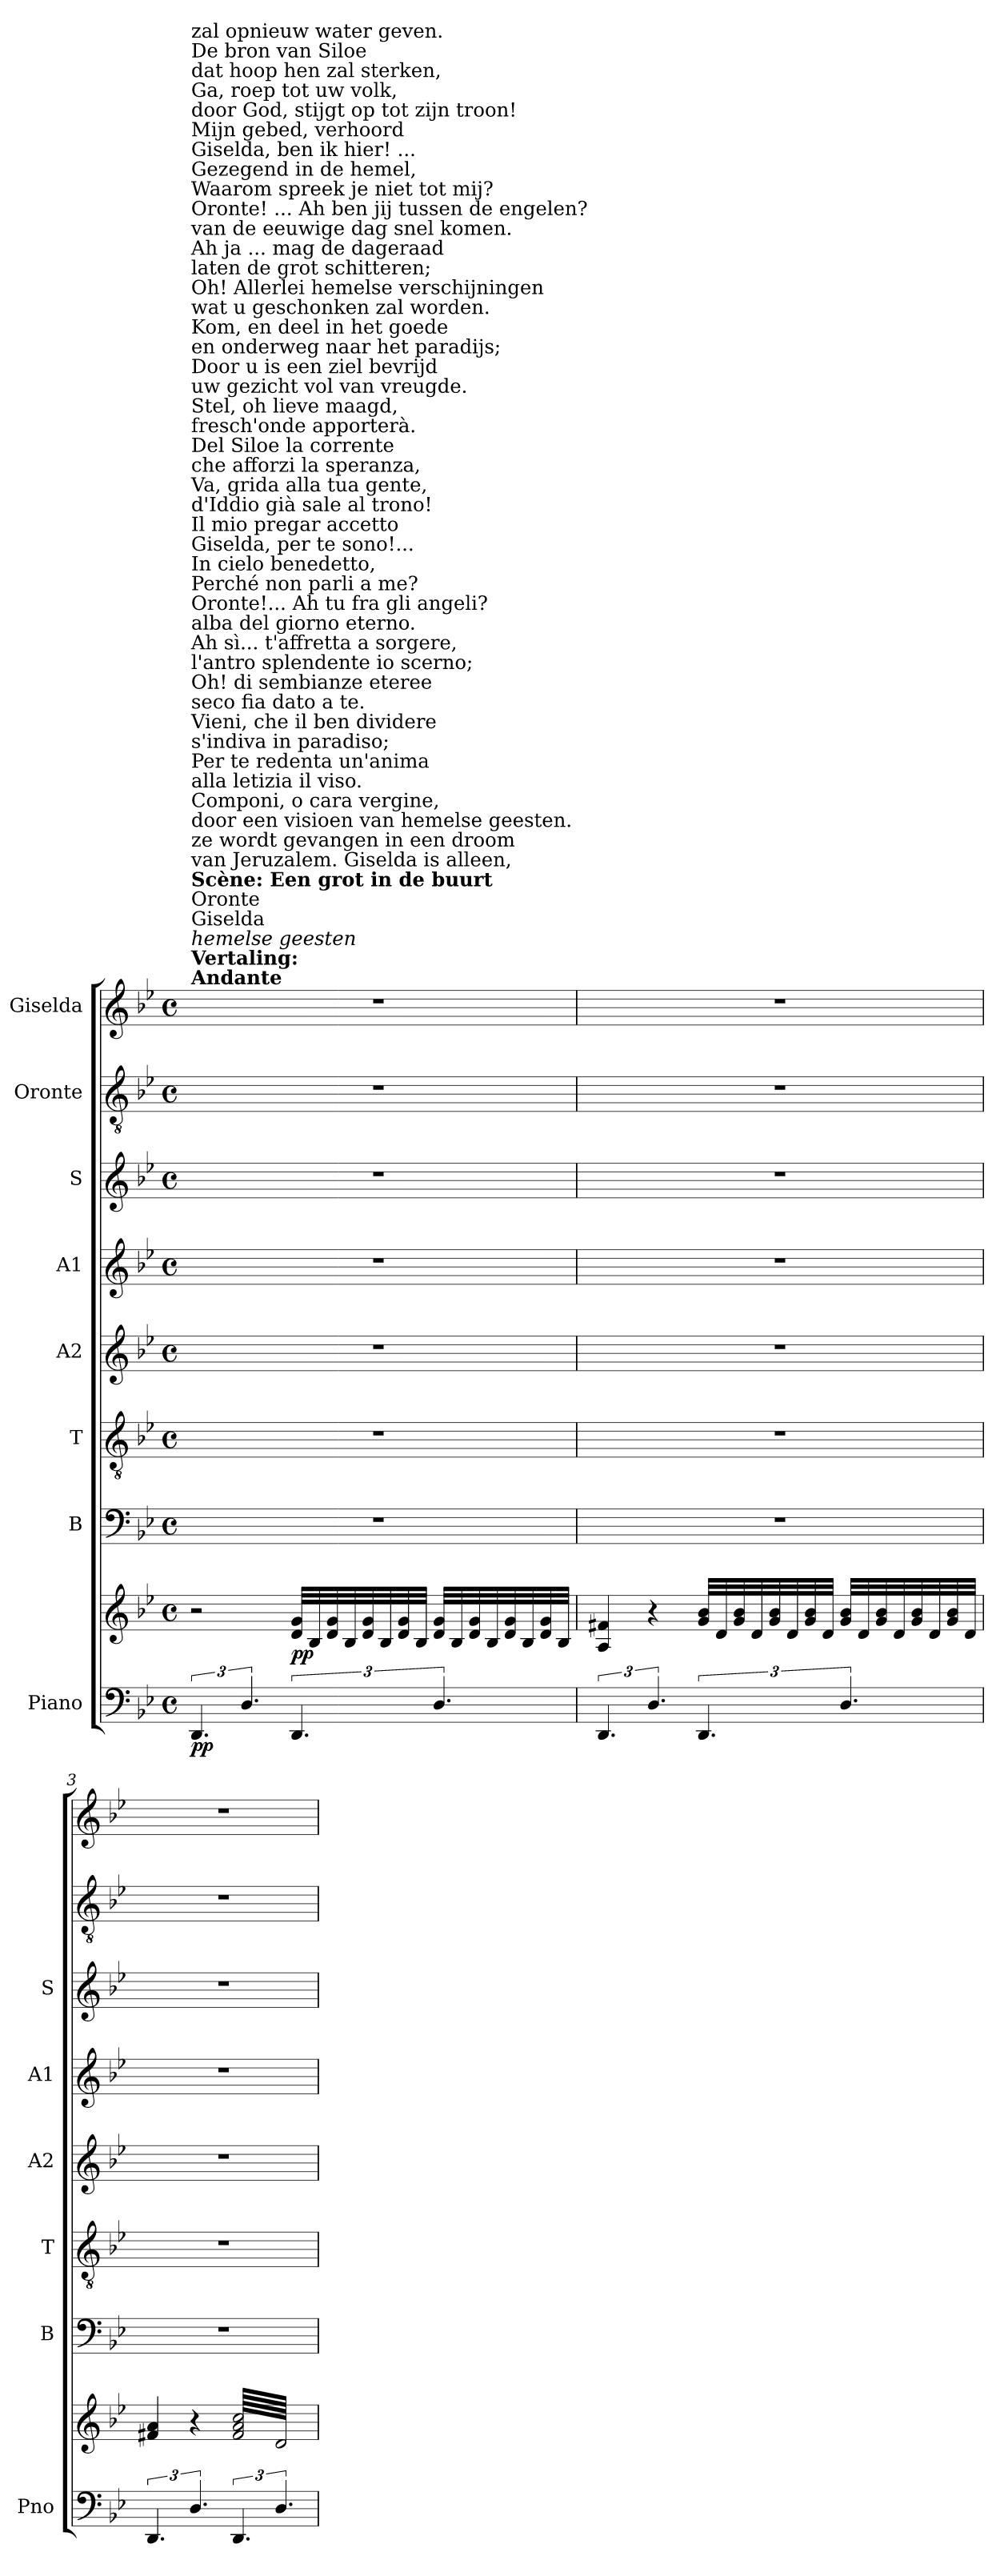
**kern	**kern	**dynam	**kern	**kern	**kern	**kern	**kern	**kern	**kern
*part8	*part8	*part8	*part7	*part6	*part5	*part4	*part3	*part2	*part1
*staff9	*staff8	*staff8/9	*staff7	*staff6	*staff5	*staff4	*staff3	*staff2	*staff1
*I"Piano	*	*	*I"B	*I"T	*I"A2	*I"A1	*I"S	*I"Oronte	*I"Giselda
*I'Pno	*	*	*I'B	*I'T	*I'A2	*I'A1	*I'S	*	*
*clefF4	*clefG2	*	*clefF4	*clefGv2	*clefG2	*clefG2	*clefG2	*clefGv2	*clefG2
*k[b-e-]	*k[b-e-]	*	*k[b-e-]	*k[b-e-]	*k[b-e-]	*k[b-e-]	*k[b-e-]	*k[b-e-]	*k[b-e-]
*M4/4	*M4/4	*	*M4/4	*M4/4	*M4/4	*M4/4	*M4/4	*M4/4	*M4/4
*met(c)	*met(c)	*	*met(c)	*met(c)	*met(c)	*met(c)	*met(c)	*met(c)	*met(c)
=1	=1	=1	=1	=1	=1	=1	=1	=1	=1
!	!	!	!	!	!	!	!	!	!LO:TX:a:B:t=Andante
!	!	!	!	!	!	!	!	!	!LO:TX:a:B:t=Vertaling&colon;
!	!	!	!	!	!	!	!	!	!LO:TX:a:i:t=hemelse geesten
!	!	!	!	!	!	!	!	!	!LO:TX:a:t=Giselda
!	!	!	!	!	!	!	!	!	!LO:TX:a:t=Oronte
!	!	!	!	!	!	!	!	!	!LO:TX:a:B:t=Scène&colon; Een grot in de buurt
!	!	!	!	!	!	!	!	!	!LO:TX:a:t=van Jeruzalem. Giselda is alleen,
!	!	!	!	!	!	!	!	!	!LO:TX:a:t=ze wordt gevangen in een droom
!	!	!	!	!	!	!	!	!	!LO:TX:a:t=door een visioen van hemelse geesten.
!	!	!	!	!	!	!	!	!	!LO:TX:a:t=Componi, o cara vergine,
!	!	!	!	!	!	!	!	!	!LO:TX:a:t=alla letizia il viso.
!	!	!	!	!	!	!	!	!	!LO:TX:a:t=Per te redenta un'anima
!	!	!	!	!	!	!	!	!	!LO:TX:a:t=s'indiva in paradiso;
!	!	!	!	!	!	!	!	!	!LO:TX:a:t=Vieni, che il ben dividere
!	!	!	!	!	!	!	!	!	!LO:TX:a:t=seco fia dato a te.
!	!	!	!	!	!	!	!	!	!LO:TX:a:t=Oh! di sembianze eteree
!	!	!	!	!	!	!	!	!	!LO:TX:a:t=l'antro splendente io scerno;
!	!	!	!	!	!	!	!	!	!LO:TX:a:t=Ah sì... t'affretta a sorgere,
!	!	!	!	!	!	!	!	!	!LO:TX:a:t=alba del giorno eterno.
!	!	!	!	!	!	!	!	!	!LO:TX:a:t=Oronte!... Ah tu fra gli angeli?
!	!	!	!	!	!	!	!	!	!LO:TX:a:t=Perché non parli a me?
!	!	!	!	!	!	!	!	!	!LO:TX:a:t=In cielo benedetto,
!	!	!	!	!	!	!	!	!	!LO:TX:a:t=Giselda, per te sono!...
!	!	!	!	!	!	!	!	!	!LO:TX:a:t=Il mio pregar accetto
!	!	!	!	!	!	!	!	!	!LO:TX:a:t=d'Iddio già sale al trono!
!	!	!	!	!	!	!	!	!	!LO:TX:a:t=Va, grida alla tua gente,
!	!	!	!	!	!	!	!	!	!LO:TX:a:t=che afforzi la speranza,
!	!	!	!	!	!	!	!	!	!LO:TX:a:t=Del Siloe la corrente
!	!	!	!	!	!	!	!	!	!LO:TX:a:t=fresch'onde apporterà.
!	!	!	!	!	!	!	!	!	!LO:TX:a:t=Stel, oh lieve maagd,
!	!	!	!	!	!	!	!	!	!LO:TX:a:t=uw gezicht vol van vreugde.
!	!	!	!	!	!	!	!	!	!LO:TX:a:t=Door u is een ziel bevrijd
!	!	!	!	!	!	!	!	!	!LO:TX:a:t=en onderweg naar het paradijs;
!	!	!	!	!	!	!	!	!	!LO:TX:a:t=Kom, en deel in het goede
!	!	!	!	!	!	!	!	!	!LO:TX:a:t=wat u geschonken zal worden.
!	!	!	!	!	!	!	!	!	!LO:TX:a:t=Oh! Allerlei hemelse verschijningen
!	!	!	!	!	!	!	!	!	!LO:TX:a:t=laten de grot schitteren;
!	!	!	!	!	!	!	!	!	!LO:TX:a:t=Ah ja ... mag de dageraad
!	!	!	!	!	!	!	!	!	!LO:TX:a:t=van de eeuwige dag snel komen.
!	!	!	!	!	!	!	!	!	!LO:TX:a:t=Oronte! ... Ah ben jij tussen de engelen?
!	!	!	!	!	!	!	!	!	!LO:TX:a:t=Waarom spreek je niet tot mij?
!	!	!	!	!	!	!	!	!	!LO:TX:a:t=Gezegend in de hemel,
!	!	!	!	!	!	!	!	!	!LO:TX:a:t=Giselda, ben ik hier! ...
!	!	!	!	!	!	!	!	!	!LO:TX:a:t=Mijn gebed, verhoord
!	!	!	!	!	!	!	!	!	!LO:TX:a:t=door God, stijgt op tot zijn troon!
!	!	!	!	!	!	!	!	!	!LO:TX:a:t=Ga, roep tot uw volk,
!	!	!	!	!	!	!	!	!	!LO:TX:a:t=dat hoop hen zal sterken,
!	!	!	!	!	!	!	!	!	!LO:TX:a:t=De bron van Siloe
!	!	!	!	!	!	!	!	!	!LO:TX:a:t=zal opnieuw water geven.
!	!	!LO:DY:b=2	!	!	!	!	!	!	!
6.DD/	2r	pp	1r	1r	1r	1r	1r	1r	1r
6.D/	.	.	.	.	.	.	.	.	.
!	!	!LO:DY:b	!	!	!	!	!	!	!
6.DD/	32d/ 32g/LLL	pp	.	.	.	.	.	.	.
.	32B-/	.	.	.	.	.	.	.	.
.	32d/ 32g/	.	.	.	.	.	.	.	.
.	32B-/	.	.	.	.	.	.	.	.
.	32d/ 32g/	.	.	.	.	.	.	.	.
.	32B-/	.	.	.	.	.	.	.	.
.	32d/ 32g/	.	.	.	.	.	.	.	.
.	32B-/JJJ	.	.	.	.	.	.	.	.
6.D/	32d/ 32g/LLL	.	.	.	.	.	.	.	.
.	32B-/	.	.	.	.	.	.	.	.
.	32d/ 32g/	.	.	.	.	.	.	.	.
.	32B-/	.	.	.	.	.	.	.	.
.	32d/ 32g/	.	.	.	.	.	.	.	.
.	32B-/	.	.	.	.	.	.	.	.
.	32d/ 32g/	.	.	.	.	.	.	.	.
.	32B-/JJJ	.	.	.	.	.	.	.	.
=2	=2	=2	=2	=2	=2	=2	=2	=2	=2
6.DD/	4A/ 4f#X/	.	1r	1r	1r	1r	1r	1r	1r
6.D/	4r	.	.	.	.	.	.	.	.
6.DD/	32g/ 32b-/LLL	.	.	.	.	.	.	.	.
.	32d/	.	.	.	.	.	.	.	.
.	32g/ 32b-/	.	.	.	.	.	.	.	.
.	32d/	.	.	.	.	.	.	.	.
.	32g/ 32b-/	.	.	.	.	.	.	.	.
.	32d/	.	.	.	.	.	.	.	.
.	32g/ 32b-/	.	.	.	.	.	.	.	.
.	32d/JJJ	.	.	.	.	.	.	.	.
6.D/	32g/ 32b-/LLL	.	.	.	.	.	.	.	.
.	32d/	.	.	.	.	.	.	.	.
.	32g/ 32b-/	.	.	.	.	.	.	.	.
.	32d/	.	.	.	.	.	.	.	.
.	32g/ 32b-/	.	.	.	.	.	.	.	.
.	32d/	.	.	.	.	.	.	.	.
.	32g/ 32b-/	.	.	.	.	.	.	.	.
.	32d/JJJ	.	.	.	.	.	.	.	.
=3	=3	=3	=3	=3	=3	=3	=3	=3	=3
6.DD/	4f#X/ 4a/	.	1r	1r	1r	1r	1r	1r	1r
6.D/	4r	.	.	.	.	.	.	.	.
*	*tremolo	*	*	*	*	*	*	*	*
6.DD/	64f#/ 64a/ 64cc/LLLL	.	.	.	.	.	.	.	.
.	64d/	.	.	.	.	.	.	.	.
.	64f#/ 64a/ 64cc/	.	.	.	.	.	.	.	.
.	64d/	.	.	.	.	.	.	.	.
.	64f#/ 64a/ 64cc/	.	.	.	.	.	.	.	.
.	64d/	.	.	.	.	.	.	.	.
.	64f#/ 64a/ 64cc/	.	.	.	.	.	.	.	.
.	64d/	.	.	.	.	.	.	.	.
.	64f#/ 64a/ 64cc/	.	.	.	.	.	.	.	.
.	64d/	.	.	.	.	.	.	.	.
.	64f#/ 64a/ 64cc/	.	.	.	.	.	.	.	.
.	64d/	.	.	.	.	.	.	.	.
.	64f#/ 64a/ 64cc/	.	.	.	.	.	.	.	.
.	64d/	.	.	.	.	.	.	.	.
.	64f#/ 64a/ 64cc/	.	.	.	.	.	.	.	.
.	64d/	.	.	.	.	.	.	.	.
6.D/	64f#/ 64a/ 64cc/	.	.	.	.	.	.	.	.
.	64d/	.	.	.	.	.	.	.	.
.	64f#/ 64a/ 64cc/	.	.	.	.	.	.	.	.
.	64d/	.	.	.	.	.	.	.	.
.	64f#/ 64a/ 64cc/	.	.	.	.	.	.	.	.
.	64d/	.	.	.	.	.	.	.	.
.	64f#/ 64a/ 64cc/	.	.	.	.	.	.	.	.
.	64d/	.	.	.	.	.	.	.	.
.	64f#/ 64a/ 64cc/	.	.	.	.	.	.	.	.
.	64d/	.	.	.	.	.	.	.	.
.	64f#/ 64a/ 64cc/	.	.	.	.	.	.	.	.
.	64d/	.	.	.	.	.	.	.	.
.	64f#/ 64a/ 64cc/	.	.	.	.	.	.	.	.
.	64d/	.	.	.	.	.	.	.	.
.	64f#/ 64a/ 64cc/	.	.	.	.	.	.	.	.
.	64d/JJJJ	.	.	.	.	.	.	.	.
*	*Xtremolo	*	*	*	*	*	*	*	*
.	.	.	.	.	.	.	.	.	.
.	.	.	.	.	.	.	.	.	.
.	.	.	.	.	.	.	.	.	.
.	.	.	.	.	.	.	.	.	.
.	.	.	.	.	.	.	.	.	.
.	.	.	.	.	.	.	.	.	.
.	.	.	.	.	.	.	.	.	.
.	.	.	.	.	.	.	.	.	.
.	.	.	.	.	.	.	.	.	.
.	.	.	.	.	.	.	.	.	.
.	.	.	.	.	.	.	.	.	.
.	.	.	.	.	.	.	.	.	.
.	.	.	.	.	.	.	.	.	.
.	.	.	.	.	.	.	.	.	.
.	.	.	.	.	.	.	.	.	.
.	.	.	.	.	.	.	.	.	.
=	=	=	=	=	=	=	=	=	=
*-	*-	*-	*-	*-	*-	*-	*-	*-	*-
